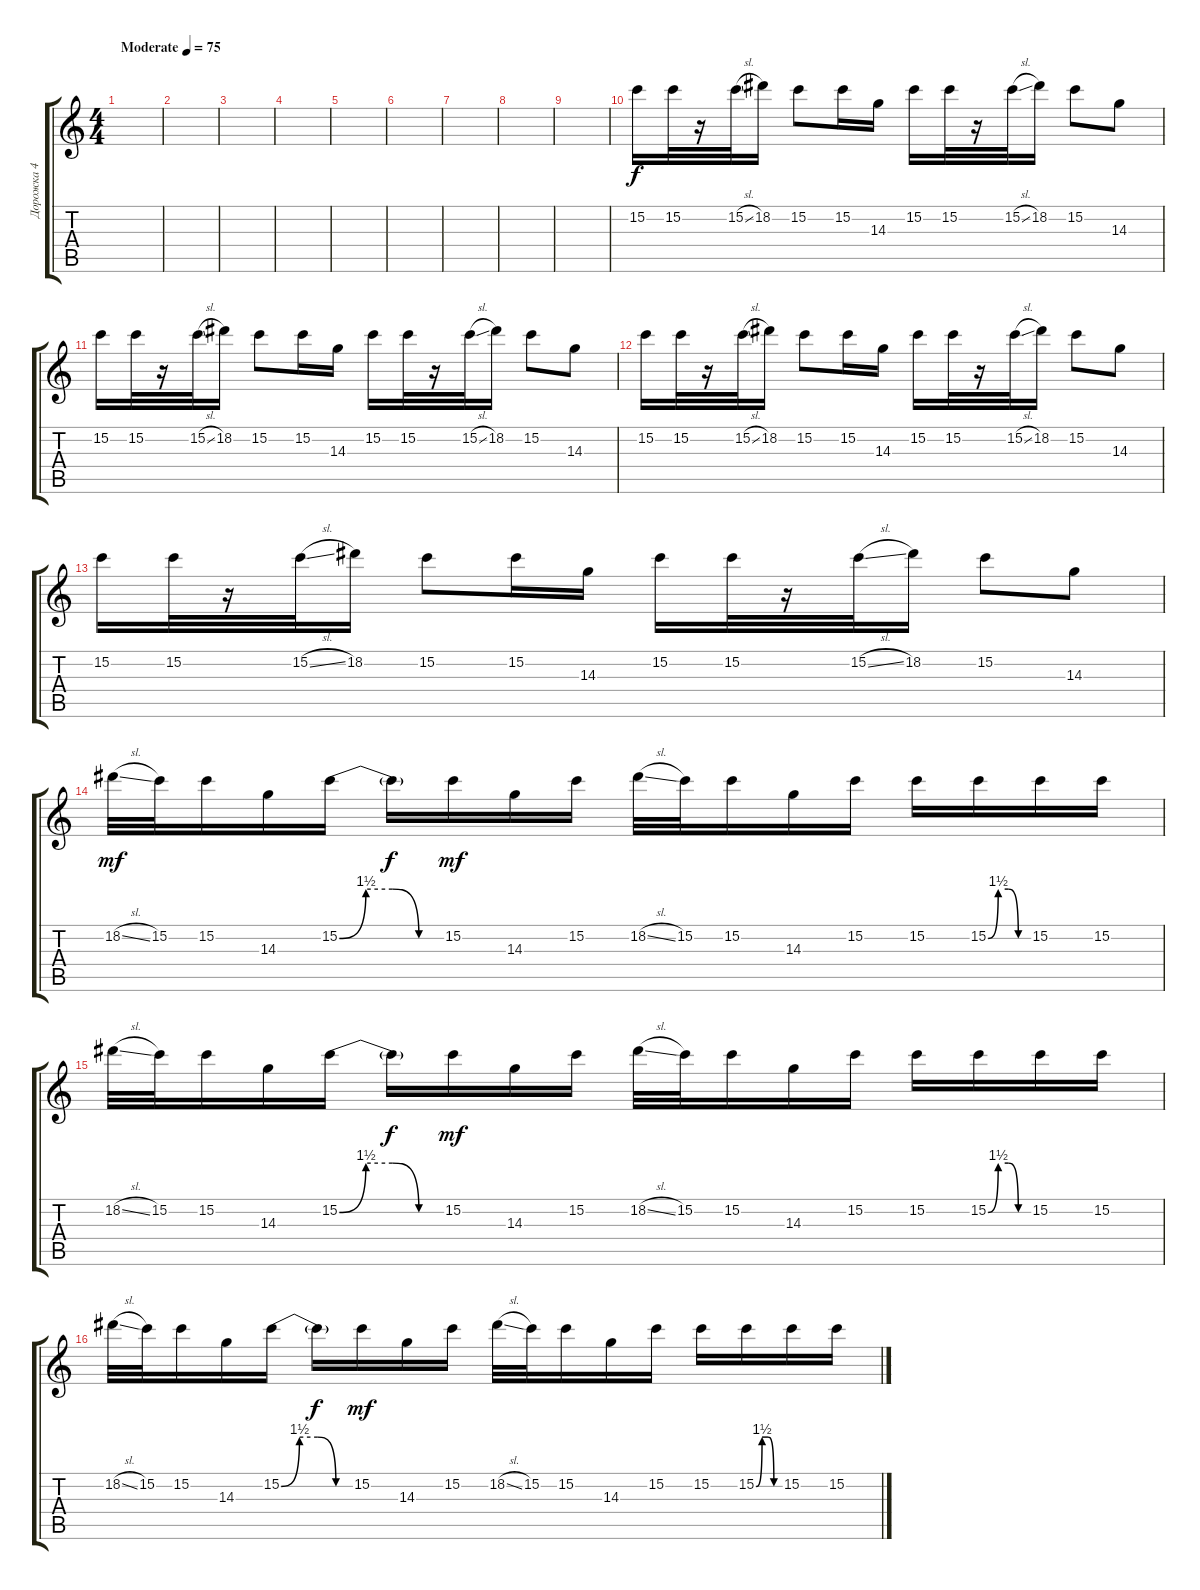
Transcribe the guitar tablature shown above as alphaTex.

\track ("Дорожка 4" "Дорожка 4") {instrument distortionguitar}
\staff {score tabs}
\tuning (D4 A3 F3 C3 G2 C2) {hide}
\ts (4 4)
\tempo (75 "Moderate")
\clef g2
\ks c
|
|
|
|
|
|
|
|
|
15.2.16 15.2.32 r.16 15.2{sl}.32 18.2.16 15.2.8 15.2.16 14.3.16 15.2.16 15.2.32 r.16 15.2{sl}.32 18.2.16 15.2.8 14.3.8 |
15.2.16 15.2.32 r.16 15.2{sl}.32 18.2.16 15.2.8 15.2.16 14.3.16 15.2.16 15.2.32 r.16 15.2{sl}.32 18.2.16 15.2.8 14.3.8 |
15.2.16 15.2.32 r.16 15.2{sl}.32 18.2.16 15.2.8 15.2.16 14.3.16 15.2.16 15.2.32 r.16 15.2{sl}.32 18.2.16 15.2.8 14.3.8 |
15.2.16 15.2.32 r.16 15.2{sl}.32 18.2.16 15.2.8 15.2.16 14.3.16 15.2.16 15.2.32 r.16 15.2{sl}.32 18.2.16 15.2.8 14.3.8 |
18.2{sl}.32{dy mf} 15.2.32 15.2.16 14.3.16 15.2{be (custom 0 0 15 6 30 6 45 0 60 0)}.16 15.2{t}.16{dy f} 15.2.16{dy mf} 14.3.16 15.2.16 18.2{sl}.32 15.2.32 15.2.16 14.3.16 15.2.16 15.2.16 15.2{be (custom 0 0 15 6 30 6 45 0 60 0)}.16 15.2.16 15.2.16 |
18.2{sl}.32 15.2.32 15.2.16 14.3.16 15.2{be (custom 0 0 15 6 30 6 45 0 60 0)}.16 15.2{t}.16{dy f} 15.2.16{dy mf} 14.3.16 15.2.16 18.2{sl}.32 15.2.32 15.2.16 14.3.16 15.2.16 15.2.16 15.2{be (custom 0 0 15 6 30 6 45 0 60 0)}.16 15.2.16 15.2.16 |
18.2{sl}.32 15.2.32 15.2.16 14.3.16 15.2{be (custom 0 0 15 6 30 6 45 0 60 0)}.16 15.2{t}.16{dy f} 15.2.16{dy mf} 14.3.16 15.2.16 18.2{sl}.32 15.2.32 15.2.16 14.3.16 15.2.16 15.2.16 15.2{be (custom 0 0 15 6 30 6 45 0 60 0)}.16 15.2.16 15.2.16
